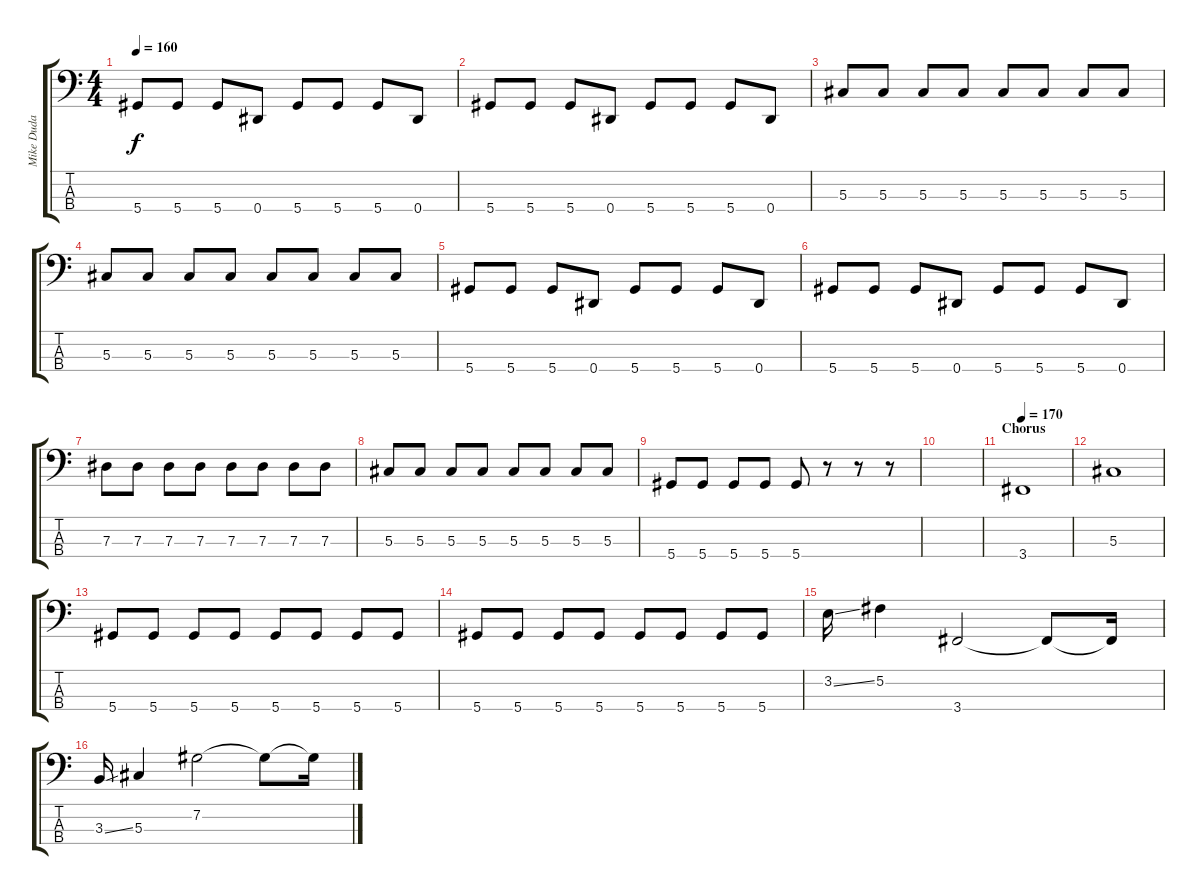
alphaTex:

\track ("Mike Duda" "Mike Duda") {instrument electricbasspick}
\staff {score tabs}
\tuning (Gb2 Db2 Ab1 Eb1) {hide}
\ts (4 4)
\tempo 160
\clef f4
\ks c
5.4.8{dy f} 5.4.8 5.4.8 0.4.8 5.4.8 5.4.8 5.4.8 0.4.8 |
5.4.8 5.4.8 5.4.8 0.4.8 5.4.8 5.4.8 5.4.8 0.4.8 |
5.3.8 5.3.8 5.3.8 5.3.8 5.3.8 5.3.8 5.3.8 5.3.8 |
5.3.8 5.3.8 5.3.8 5.3.8 5.3.8 5.3.8 5.3.8 5.3.8 |
5.4.8 5.4.8 5.4.8 0.4.8 5.4.8 5.4.8 5.4.8 0.4.8 |
5.4.8 5.4.8 5.4.8 0.4.8 5.4.8 5.4.8 5.4.8 0.4.8 |
7.3.8 7.3.8 7.3.8 7.3.8 7.3.8 7.3.8 7.3.8 7.3.8 |
5.3.8 5.3.8 5.3.8 5.3.8 5.3.8 5.3.8 5.3.8 5.3.8 |
5.4.8 5.4.8 5.4.8 5.4.8 5.4.8 r.8 r.8 r.8 |
|
\section ("" "Chorus")
\tempo 170
3.4.1 |
5.3.1 |
5.4.8 5.4.8 5.4.8 5.4.8 5.4.8 5.4.8 5.4.8 5.4.8 |
5.4.8 5.4.8 5.4.8 5.4.8 5.4.8 5.4.8 5.4.8 5.4.8 |
3.2{ss}.16 5.2.4 3.4.2 3.4{t}.8 3.4{t}.16 |
3.3{ss}.16 5.3.4 7.2.2 7.2{t}.8 7.2{t}.16
